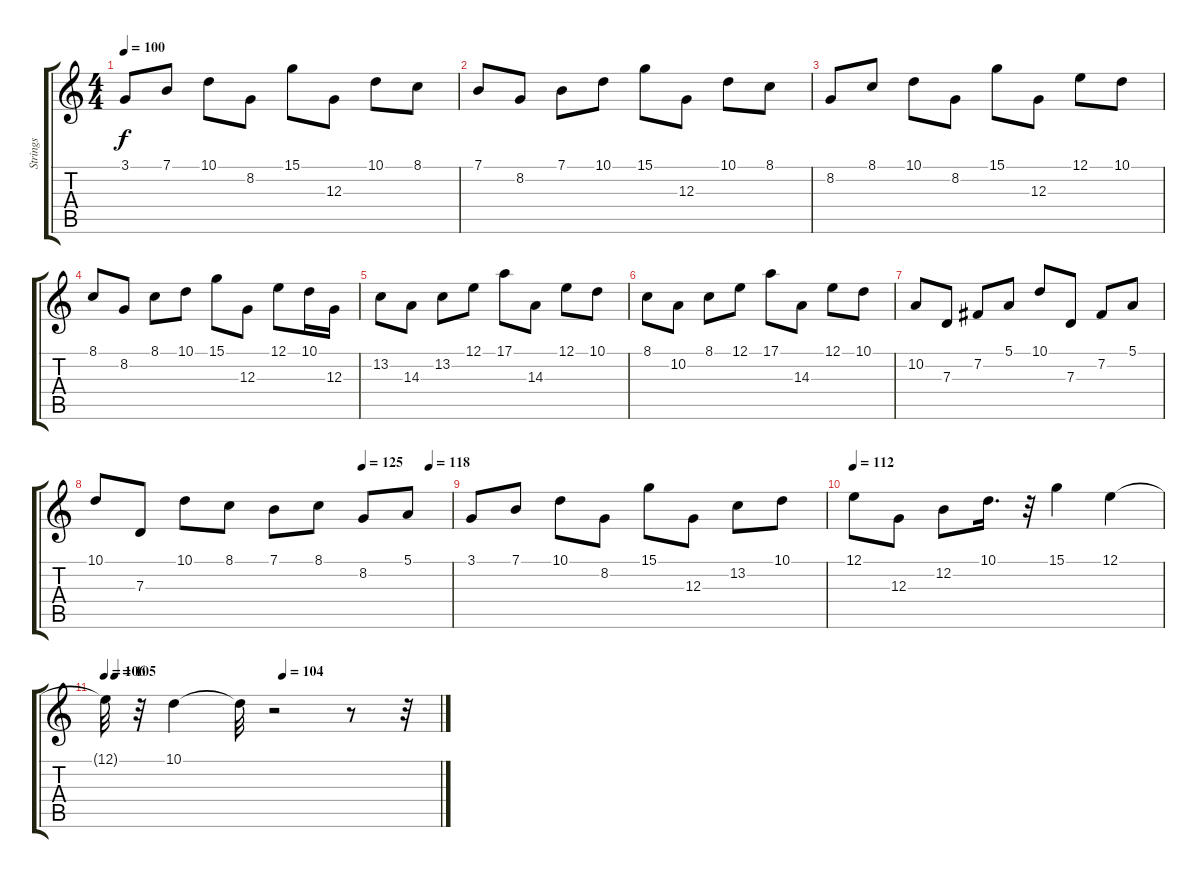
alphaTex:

\track ("Strings" "Strings") {instrument stringensemble2}
\staff {score tabs}
\tuning (E4 B3 G3 D3 A2 E2) {hide}
\ts (4 4)
\tempo 100
\clef g2
\ks c
3.1.8{dy f} 7.1.8 10.1.8 8.2.8 15.1.8 12.3.8 10.1.8 8.1.8 |
7.1.8 8.2.8 7.1.8 10.1.8 15.1.8 12.3.8 10.1.8 8.1.8 |
8.2.8 8.1.8 10.1.8 8.2.8 15.1.8 12.3.8 12.1.8 10.1.8 |
8.1.8 8.2.8 8.1.8 10.1.8 15.1.8 12.3.8 12.1.8 10.1.16 12.3.16 |
13.2.8 14.3.8 13.2.8 12.1.8 17.1.8 14.3.8 12.1.8 10.1.8 |
8.1.8 10.2.8 8.1.8 12.1.8 17.1.8 14.3.8 12.1.8 10.1.8 |
10.2.8 7.3.8 7.2.8 5.1.8 10.1.8 7.3.8 7.2.8 5.1.8 |
\tempo (125 0.75)
\tempo (118 0.9375)
10.1.8 7.3.8 10.1.8 8.1.8 7.1.8 8.1.8 8.2.8 5.1.8 |
3.1.8 7.1.8 10.1.8 8.2.8 15.1.8 12.3.8 13.2.8 10.1.8 |
\tempo 112
12.1.8 12.3.8 12.2.8 10.1.16{d} r.32 15.1.4 12.1.4 |
\tempo 106
\tempo (105 0.03125)
\tempo (104 0.53125)
12.1{t}.32 r.32 10.1.4 10.1{t}.32 r.2 r.8 r.32
